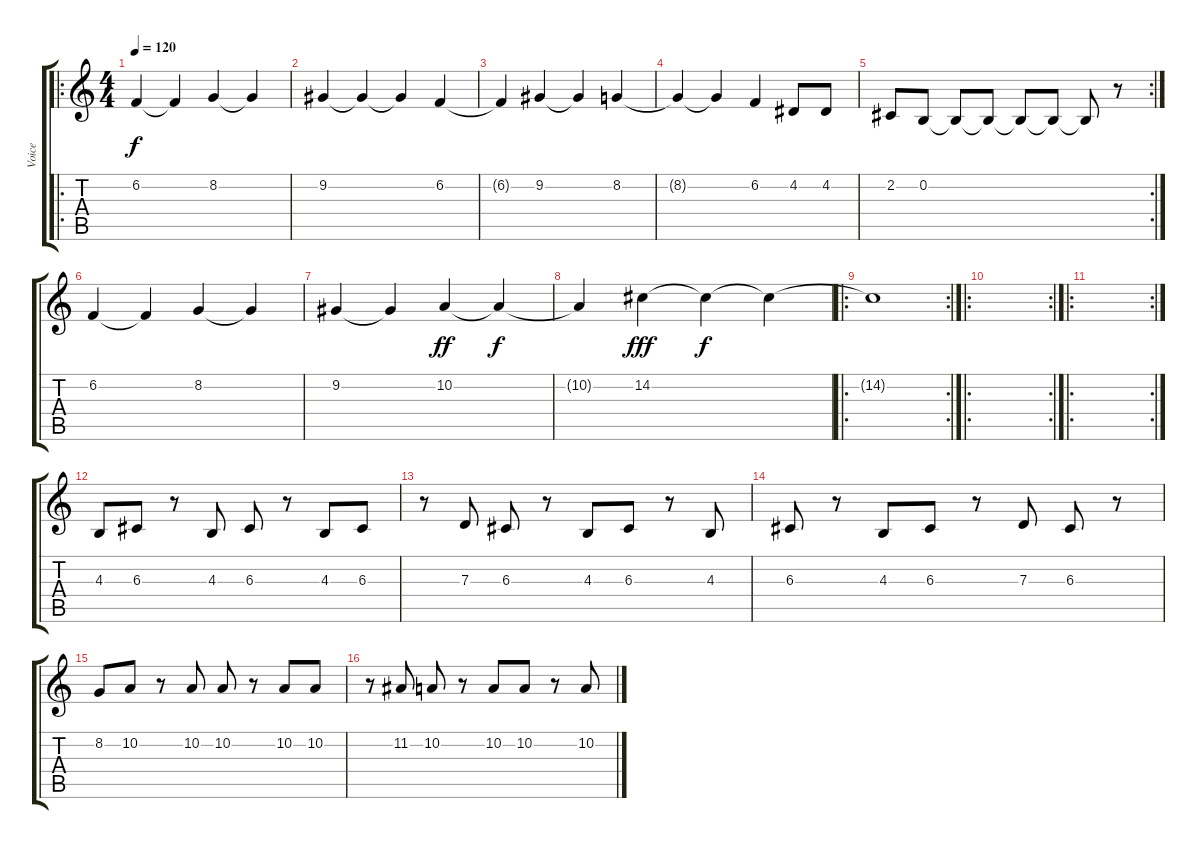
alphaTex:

\track ("Voice" "Voice") {instrument violin}
\staff {score tabs}
\tuning (E4 B3 G3 D3 A2 E2) {hide}
\ro
\ts (4 4)
\tempo 120
\clef g2
\ks c
6.2.4{dy f} 6.2{t}.4 8.2.4 8.2{t}.4 |
9.2.4 9.2{t}.4 9.2{t}.4 6.2.4 |
6.2{t}.4 9.2.4 9.2{t}.4 8.2.4 |
8.2{t}.4 8.2{t}.4 6.2.4 4.2.8 4.2.8 |
\rc 2
2.2.8 0.2.8 0.2{t}.8 0.2{t}.8 0.2{t}.8 0.2{t}.8 0.2{t}.8 r.8 |
6.2.4 6.2{t}.4 8.2.4 8.2{t}.4 |
9.2.4 9.2{t}.4 10.2.4{dy ff} 10.2{t}.4{dy f} |
10.2{t}.4 14.2.4{dy fff} 14.2{t}.4{dy f} 14.2{t}.4 |
\ro
\rc 2
14.2{t}.1 |
\ro
\rc 2
|
\ro
\rc 2
|
4.3.8 6.3.8 r.8 4.3.8 6.3.8 r.8 4.3.8 6.3.8 |
r.8 7.3.8 6.3.8 r.8 4.3.8 6.3.8 r.8 4.3.8 |
6.3.8 r.8 4.3.8 6.3.8 r.8 7.3.8 6.3.8 r.8 |
8.2.8 10.2.8 r.8 10.2.8 10.2.8 r.8 10.2.8 10.2.8 |
r.8 11.2.8 10.2.8 r.8 10.2.8 10.2.8 r.8 10.2.8
